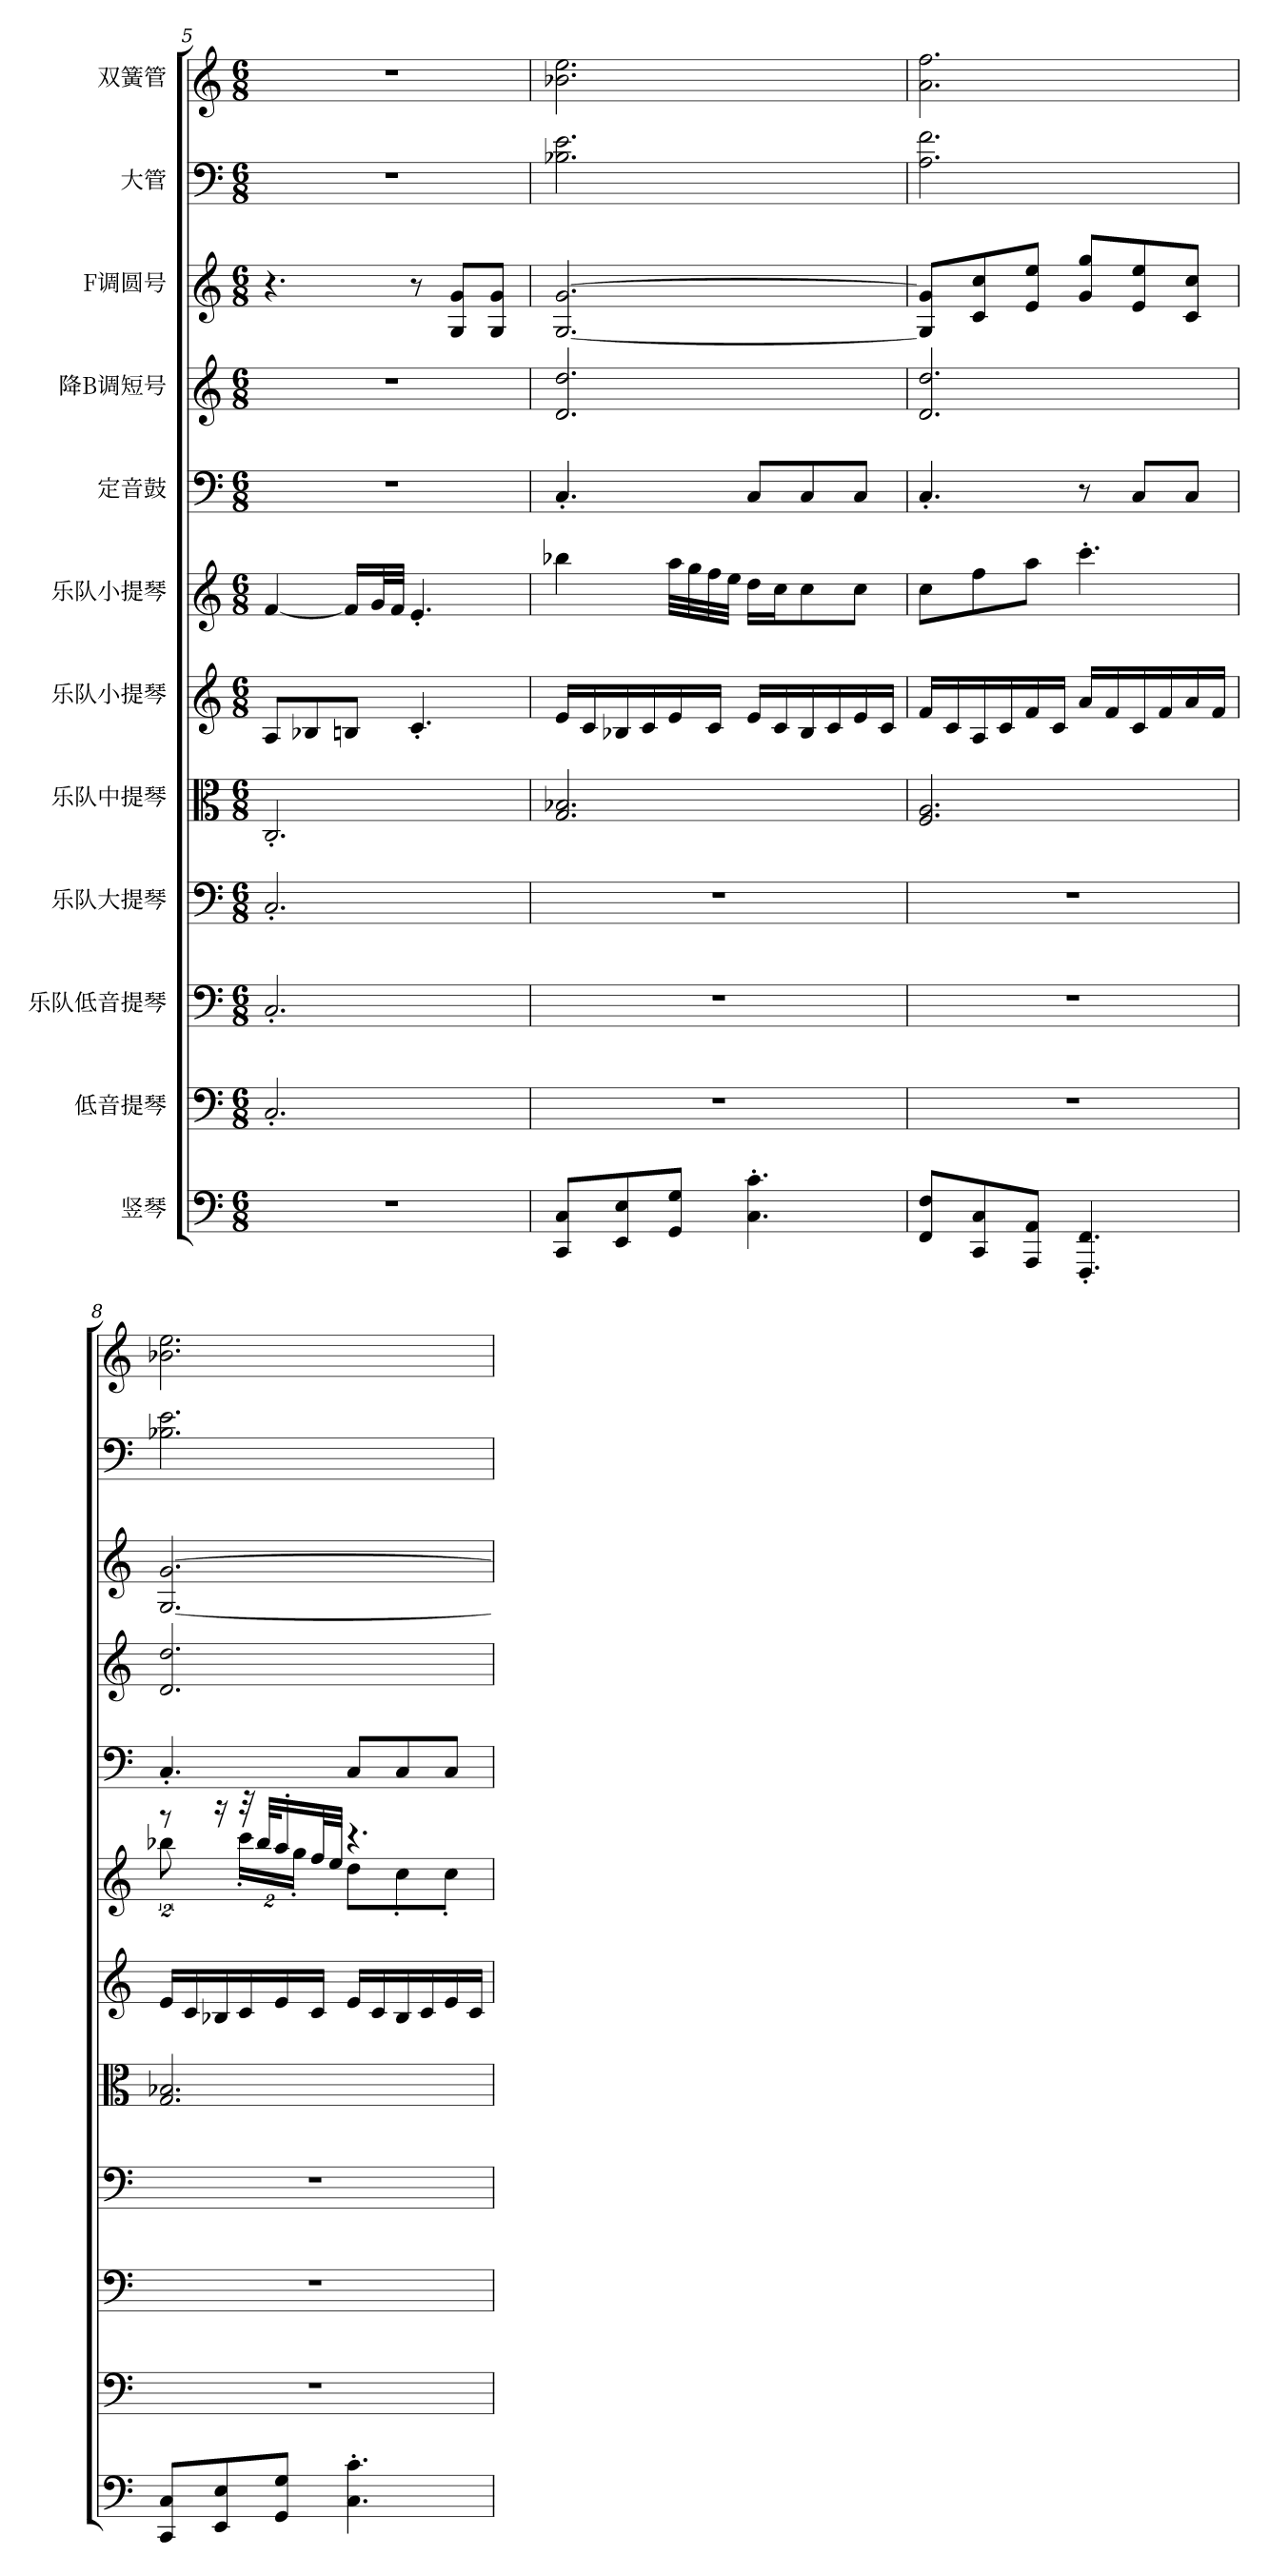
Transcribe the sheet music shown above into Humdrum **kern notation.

**kern	**kern	**kern	**kern	**kern	**kern	**kern	**kern	**kern	**kern	**kern	**kern
*part12	*part11	*part10	*part9	*part8	*part7	*part6	*part5	*part4	*part3	*part2	*part1
*staff12	*staff11	*staff10	*staff9	*staff8	*staff7	*staff6	*staff5	*staff4	*staff3	*staff2	*staff1
*I"竖琴	*I"低音提琴	*I"乐队低音提琴	*I"乐队大提琴	*I"乐队中提琴	*I"乐队小提琴	*I"乐队小提琴	*I"定音鼓	*I"降B调短号	*I"F调圆号	*I"大管	*I"双簧管
*clefF4	*clefF4	*clefF4	*clefF4	*clefC3	*clefG2	*clefG2	*clefF4	*clefG2	*clefG2	*clefF4	*clefG2
*	*ITrd7c12	*ITrd7c12	*	*	*	*	*	*ITrd1c2	*ITrd4c7	*	*
*k[]	*k[]	*k[]	*k[]	*k[]	*k[]	*k[]	*k[]	*k[b-e-]	*k[b-]	*k[]	*k[]
*M6/8	*M6/8	*M6/8	*M6/8	*M6/8	*M6/8	*M6/8	*M6/8	*M6/8	*M6/8	*M6/8	*M6/8
=5	=5	=5	=5	=5	=5	=5	=5	=5	=5	=5	=5
2.r	2.CC'/	2.CC'/	2.C'/	2.C'/	8A/L	[4f/	2.r	2.r	4.r	2.r	2.r
.	.	.	.	.	8B-X/	.	.	.	.	.	.
.	.	.	.	.	8Bn/J	16f/LL]	.	.	.	.	.
.	.	.	.	.	.	32g/L	.	.	.	.	.
.	.	.	.	.	.	32f/JJJ	.	.	.	.	.
.	.	.	.	.	4.c'/	4.e'/	.	.	8r	.	.
.	.	.	.	.	.	.	.	.	8C/ 8c/L	.	.
.	.	.	.	.	.	.	.	.	8C/ 8c/J	.	.
=6	=6	=6	=6	=6	=6	=6	=6	=6	=6	=6	=6
8CC/ 8C/L	2.r	2.r	2.r	2.G/ 2.B-X/	16e/LL	4bb-X\	4.C'/	2.c/ 2.cc/	[2.C/ [2.c/	2.B-X\ 2.e\	2.b-X\ 2.ee\
.	.	.	.	.	16c/	.	.	.	.	.	.
8EE/ 8E/	.	.	.	.	16B-X/	.	.	.	.	.	.
.	.	.	.	.	16c/	.	.	.	.	.	.
8GG/ 8G/J	.	.	.	.	16e/	32aa\LLL	.	.	.	.	.
.	.	.	.	.	.	32gg\	.	.	.	.	.
.	.	.	.	.	16c/JJ	32ff\	.	.	.	.	.
.	.	.	.	.	.	32ee\JJJ	.	.	.	.	.
4.C\' 4.c\'	.	.	.	.	16e/LL	16dd\LL	8C/L	.	.	.	.
.	.	.	.	.	16c/	16cc\J	.	.	.	.	.
.	.	.	.	.	16B-/	8cc\	8C/	.	.	.	.
.	.	.	.	.	16c/	.	.	.	.	.	.
.	.	.	.	.	16e/	8cc\J	8C/J	.	.	.	.
.	.	.	.	.	16c/JJ	.	.	.	.	.	.
!!LO:PB:g=z
=7	=7	=7	=7	=7	=7	=7	=7	=7	=7	=7	=7
8FF/ 8F/L	2.r	2.r	2.r	2.F/ 2.A/	16f/LL	8cc\L	4.C'/	2.c/ 2.cc/	8C/] 8c/]L	2.A\ 2.f\	2.a\ 2.ff\
.	.	.	.	.	16c/	.	.	.	.	.	.
8CC/ 8C/	.	.	.	.	16A/	8ff\	.	.	8F/ 8f/	.	.
.	.	.	.	.	16c/	.	.	.	.	.	.
8AAA/ 8AA/J	.	.	.	.	16f/	8aa\J	.	.	8A/ 8a/J	.	.
.	.	.	.	.	16c/JJ	.	.	.	.	.	.
4.FFF/' 4.FF/'	.	.	.	.	16a/LL	4.ccc'\	8r	.	8c/ 8cc/L	.	.
.	.	.	.	.	16f/	.	.	.	.	.	.
.	.	.	.	.	16c/	.	8C/L	.	8A/ 8a/	.	.
.	.	.	.	.	16f/	.	.	.	.	.	.
.	.	.	.	.	16a/	.	8C/J	.	8F/ 8f/J	.	.
.	.	.	.	.	16f/JJ	.	.	.	.	.	.
=8	=8	=8	=8	=8	=8	=8	=8	=8	=8	=8	=8
*	*	*	*	*	*	*^	*	*	*	*	*
8CC/ 8C/L	2.r	2.r	2.r	2.G/ 2.B-X/	16e/LL	8r	16%3bb-X\	4.C'/	2.c/ 2.cc/	[2.C/ [2.c/	2.B-X\ 2.e\	2.b-X\ 2.ee\
.	.	.	.	.	16c/	.	.	.	.	.	.	.
8EE/ 8E/	.	.	.	.	16B-X/	16r	.	.	.	.	.	.
.	.	.	.	.	16c/	32r	32%3ccc'\L	.	.	.	.	.
.	.	.	.	.	.	32bb-/KLL	.	.	.	.	.	.
8GG/ 8G/J	.	.	.	.	16e/	16aa'/	.	.	.	.	.	.
.	.	.	.	.	.	.	32%3gg'\J	.	.	.	.	.
.	.	.	.	.	16c/JJ	32ff/L	.	.	.	.	.	.
.	.	.	.	.	.	32ee/JJJ	.	.	.	.	.	.
4.C\' 4.c\'	.	.	.	.	16e/LL	4.r	8dd\L	8C/L	.	.	.	.
.	.	.	.	.	16c/	.	.	.	.	.	.	.
.	.	.	.	.	16B-/	.	8cc'\	8C/	.	.	.	.
.	.	.	.	.	16c/	.	.	.	.	.	.	.
.	.	.	.	.	16e/	.	8cc'\J	8C/J	.	.	.	.
.	.	.	.	.	16c/JJ	.	.	.	.	.	.	.
*	*	*	*	*	*	*v	*v	*	*	*	*	*
=	=	=	=	=	=	=	=	=	=	=	=
*-	*-	*-	*-	*-	*-	*-	*-	*-	*-	*-	*-
